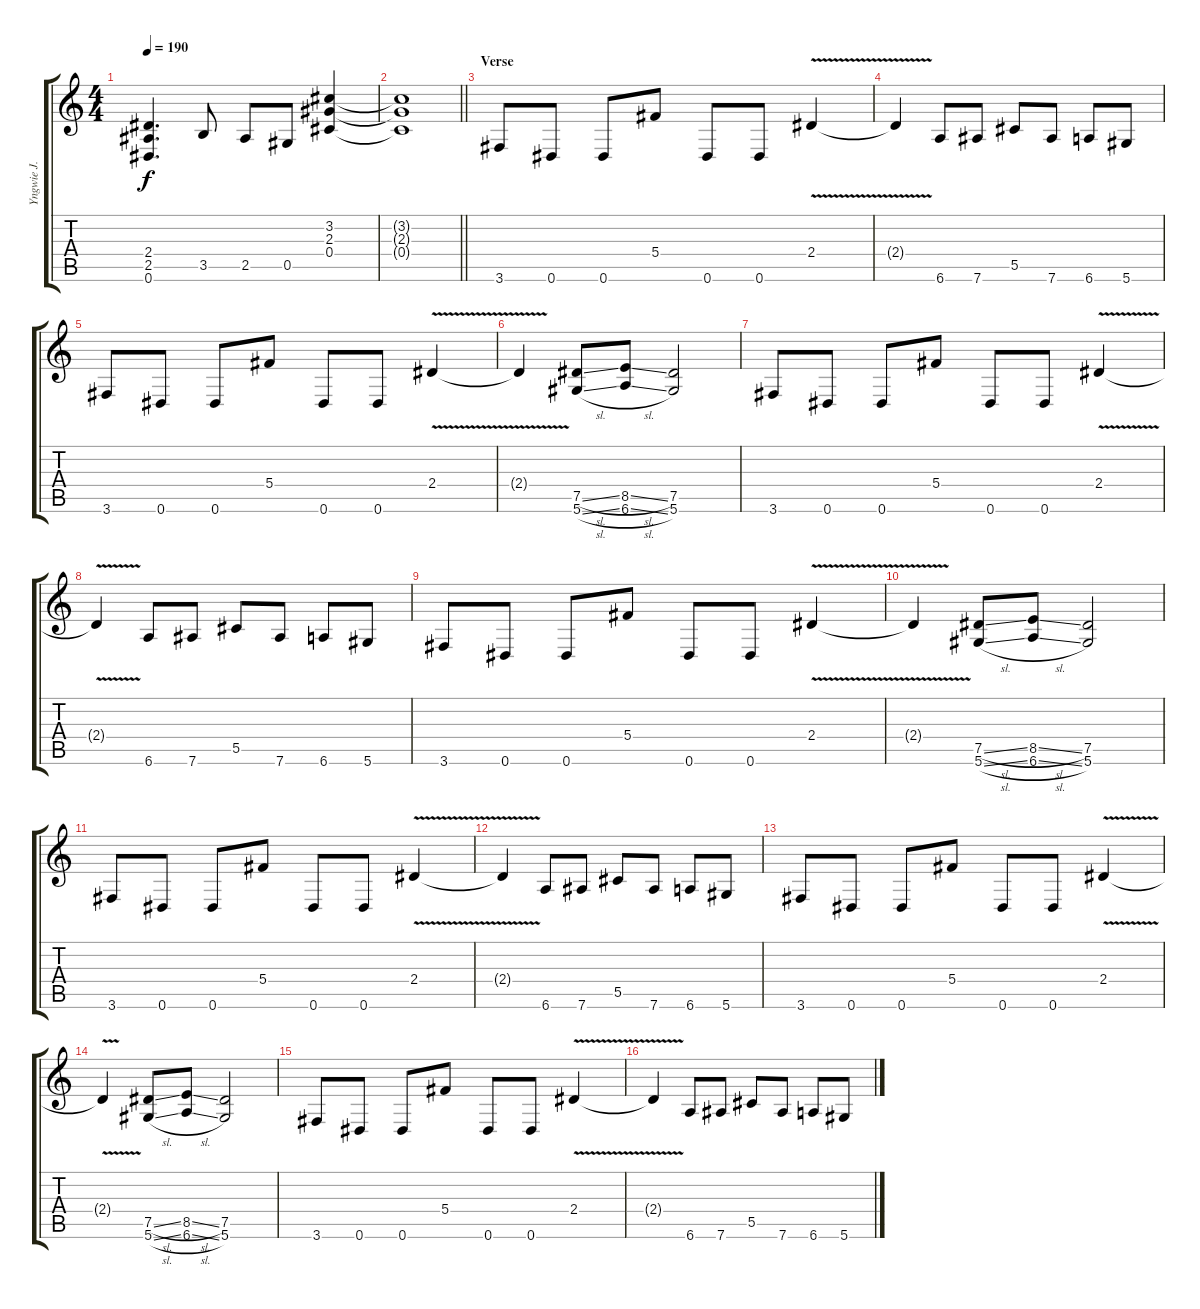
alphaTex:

\track ("Yngwie J. Malmsteen" "Yngwie J. ") {instrument overdrivenguitar}
\staff {score tabs}
\tuning (Eb4 Bb3 Gb3 Db3 Ab2 Eb2) {hide}
\ts (4 4)
\tempo 190
\clef g2
\ks c
(2.4 2.5 0.6).4{d dy f} 3.5.8 2.5.8 0.5.8 (3.2 2.3 0.4).4 |
\barLineRight lightlight
(3.2{t} 2.3{t} 0.4{t}).1 |
\section ("" "Verse")
3.6.8 0.6.8 0.6.8 5.4.8 0.6.8 0.6.8 2.4{v}.4 |
2.4{t}.4 6.6.8 7.6.8 5.5.8 7.6.8 6.6.8 5.6.8 |
3.6.8 0.6.8 0.6.8 5.4.8 0.6.8 0.6.8 2.4{v}.4 |
2.4{t}.4 (7.5{sl} 5.6{sl}).8 (8.5{sl} 6.6{sl}).8 (7.5 5.6).2 |
3.6.8 0.6.8 0.6.8 5.4.8 0.6.8 0.6.8 2.4{v}.4 |
2.4{t}.4 6.6.8 7.6.8 5.5.8 7.6.8 6.6.8 5.6.8 |
3.6.8 0.6.8 0.6.8 5.4.8 0.6.8 0.6.8 2.4{v}.4 |
2.4{t}.4 (7.5{sl} 5.6{sl}).8 (8.5{sl} 6.6{sl}).8 (7.5 5.6).2 |
3.6.8 0.6.8 0.6.8 5.4.8 0.6.8 0.6.8 2.4{v}.4 |
2.4{t}.4 6.6.8 7.6.8 5.5.8 7.6.8 6.6.8 5.6.8 |
3.6.8 0.6.8 0.6.8 5.4.8 0.6.8 0.6.8 2.4{v}.4 |
2.4{t}.4 (7.5{sl} 5.6{sl}).8 (8.5{sl} 6.6{sl}).8 (7.5 5.6).2 |
3.6.8 0.6.8 0.6.8 5.4.8 0.6.8 0.6.8 2.4{v}.4 |
2.4{t}.4 6.6.8 7.6.8 5.5.8 7.6.8 6.6.8 5.6.8
